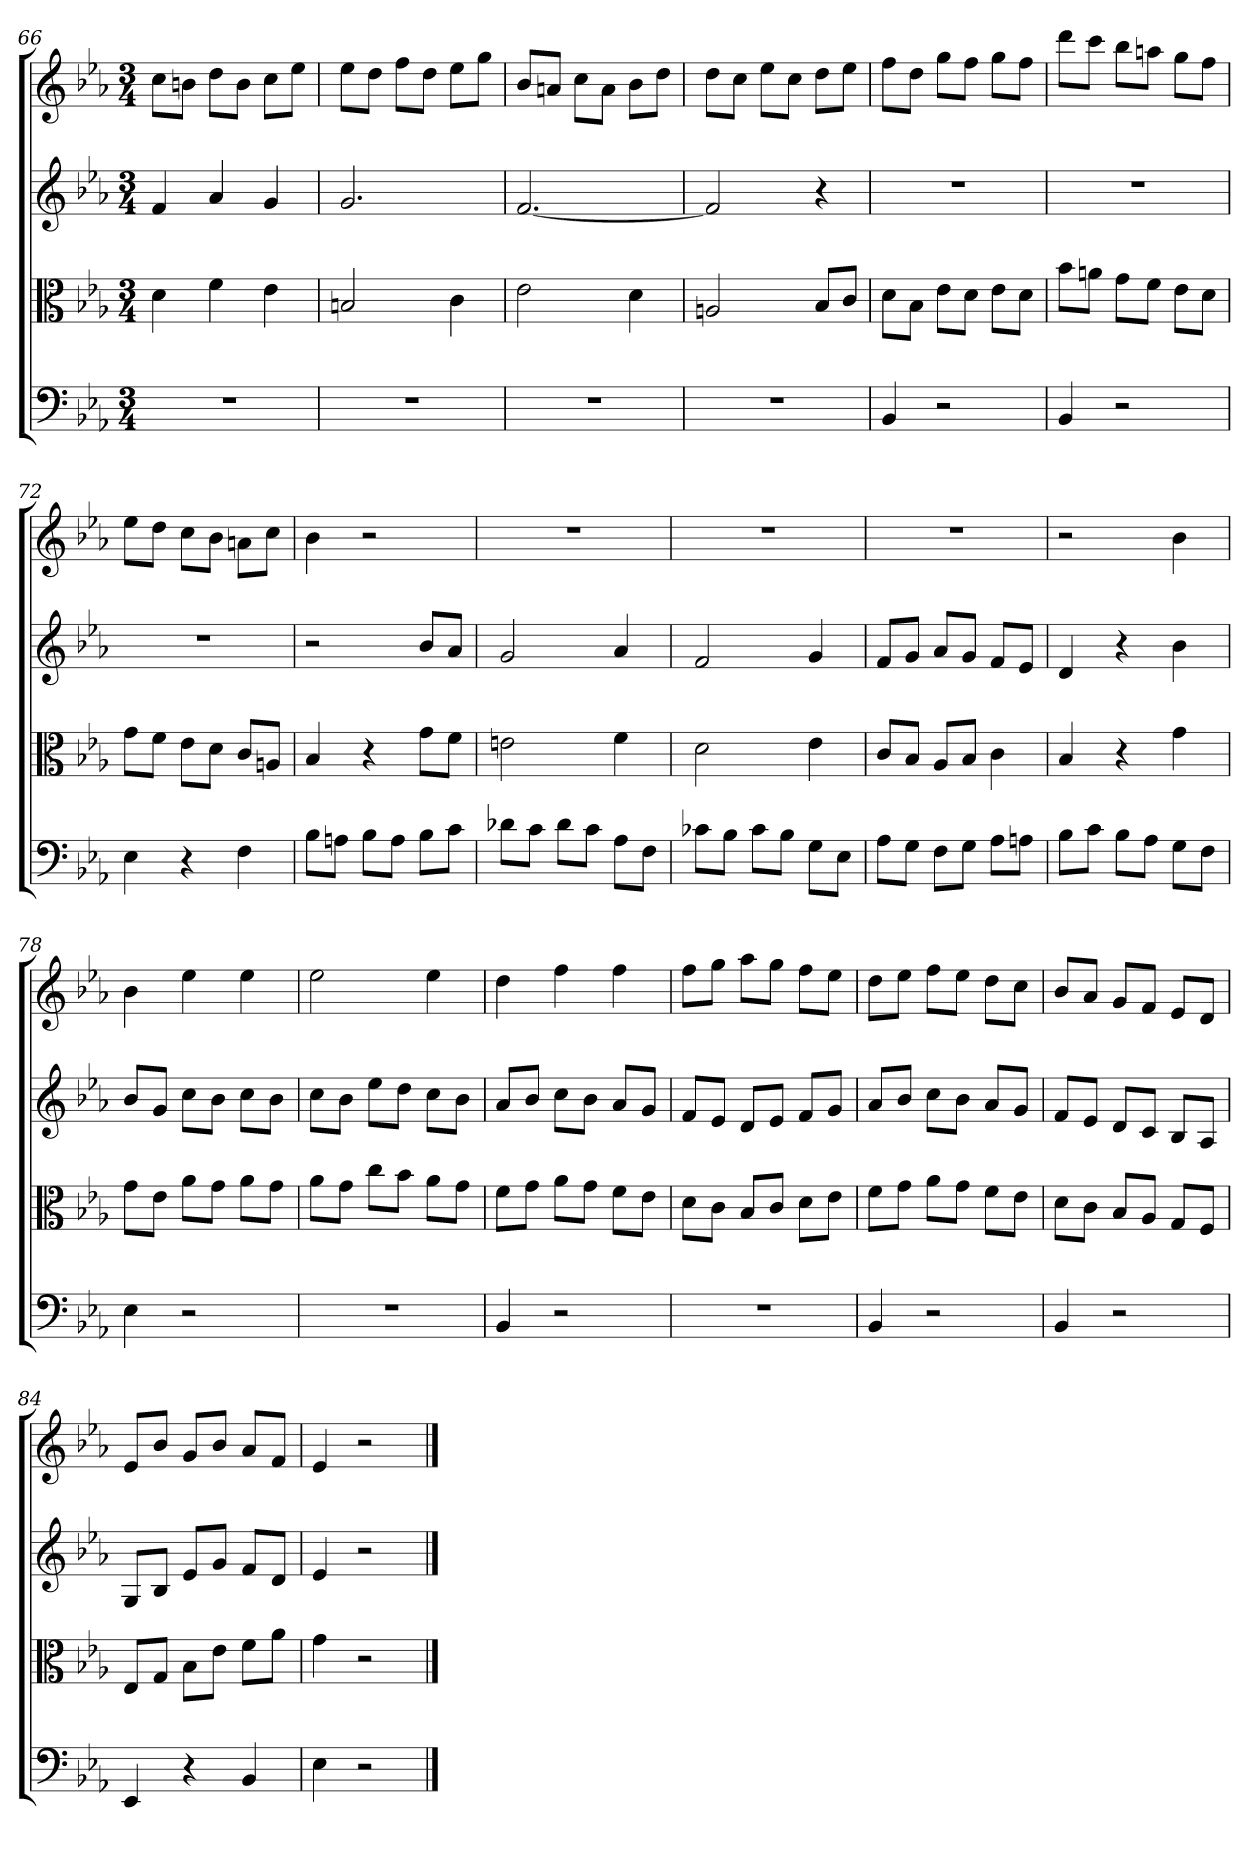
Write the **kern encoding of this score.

**kern	**kern	**kern	**kern
*part4	*part3	*part2	*part1
*staff4	*staff3	*staff2	*staff1
*clefF4	*clefC3	*	*
*k[b-e-a-]	*k[b-e-a-]	*k[b-e-a-]	*k[b-e-a-]
*E-:	*E-:	*E-:	*E-:
*M3/4	*M3/4	*M3/4	*M3/4
=66	=66	=66	=66
2.r	4d	4f	8ccL
.	.	.	8bnJ
.	4f	4a-	8ddL
.	.	.	8bJ
.	4e-	4g	8ccL
.	.	.	8ee-J
=67	=67	=67	=67
2.r	2Bn	2.g	8ee-L
.	.	.	8ddJ
.	.	.	8ffL
.	.	.	8ddJ
.	4c	.	8ee-L
.	.	.	8ggJ
=68	=68	=68	=68
2.r	2e-	[2.f	8b-L
.	.	.	8anJ
.	.	.	8ccL
.	.	.	8aJ
.	4d	.	8b-L
.	.	.	8ddJ
=69	=69	=69	=69
2.r	2An	2f]	8ddL
.	.	.	8ccJ
.	.	.	8ee-L
.	.	.	8ccJ
.	8B-/L	4r	8ddL
.	8c/J	.	8ee-J
=70	=70	=70	=70
4BB-	8d\L	2.r	8ffL
.	8B-\J	.	8ddJ
2r	8e-\L	.	8ggL
.	8d\J	.	8ffJ
.	8e-\L	.	8ggL
.	8d\J	.	8ffJ
=71	=71	=71	=71
4BB-	8b-\L	2.r	8dddL
.	8an\J	.	8cccJ
2r	8g\L	.	8bb-L
.	8f\J	.	8aanJ
.	8e-\L	.	8ggL
.	8d\J	.	8ffJ
=72	=72	=72	=72
4E-	8g\L	2.r	8ee-L
.	8f\J	.	8ddJ
4r	8e-\L	.	8ccL
.	8d\J	.	8b-J
4F	8c/L	.	8anL
.	8An/J	.	8ccJ
=73	=73	=73	=73
8B-\L	4B-	2r	4b-
8An\J	.	.	.
8B-\L	4r	.	2r
8A\J	.	.	.
8B-\L	8g\L	8b-L	.
8c\J	8f\J	8a-J	.
=74	=74	=74	=74
8d-X\L	2en	2g	2.r
8c\J	.	.	.
8d-\L	.	.	.
8c\J	.	.	.
8A-\L	4f	4a-	.
8F\J	.	.	.
=75	=75	=75	=75
8c-X\L	2d	2f	2.r
8B-\J	.	.	.
8c-\L	.	.	.
8B-\J	.	.	.
8G\L	4e-	4g	.
8E-\J	.	.	.
=76	=76	=76	=76
8A-\L	8c/L	8fL	2.r
8G\J	8B-/J	8gJ	.
8F\L	8A-/L	8a-L	.
8G\J	8B-/J	8gJ	.
8A-\L	4c	8fL	.
8An\J	.	8e-J	.
=77	=77	=77	=77
8B-\L	4B-	4d	2r
8c\J	.	.	.
8B-\L	4r	4r	.
8A-\J	.	.	.
8G\L	4g	4b-	4b-
8F\J	.	.	.
=78	=78	=78	=78
4E-	8g\L	8b-L	4b-
.	8e-\J	8gJ	.
2r	8a-\L	8ccL	4ee-
.	8g\J	8b-J	.
.	8a-\L	8ccL	4ee-
.	8g\J	8b-J	.
=79	=79	=79	=79
2.r	8a-\L	8ccL	2ee-
.	8g\J	8b-J	.
.	8cc\L	8ee-L	.
.	8b-\J	8ddJ	.
.	8a-\L	8ccL	4ee-
.	8g\J	8b-J	.
=80	=80	=80	=80
4BB-	8f\L	8a-L	4dd
.	8g\J	8b-J	.
2r	8a-\L	8ccL	4ff
.	8g\J	8b-J	.
.	8f\L	8a-L	4ff
.	8e-\J	8gJ	.
=81	=81	=81	=81
2.r	8d\L	8fL	8ffL
.	8c\J	8e-J	8ggJ
.	8B-/L	8dL	8aa-L
.	8c/J	8e-J	8ggJ
.	8d\L	8fL	8ffL
.	8e-\J	8gJ	8ee-J
=82	=82	=82	=82
4BB-	8f\L	8a-L	8ddL
.	8g\J	8b-J	8ee-J
2r	8a-\L	8ccL	8ffL
.	8g\J	8b-J	8ee-J
.	8f\L	8a-L	8ddL
.	8e-\J	8gJ	8ccJ
=83	=83	=83	=83
4BB-	8d\L	8fL	8b-L
.	8c\J	8e-J	8a-J
2r	8B-/L	8dL	8gL
.	8A-/J	8cJ	8fJ
.	8G/L	8B-L	8e-L
.	8F/J	8A-J	8dJ
=84	=84	=84	=84
4EE-	8E-/L	8GL	8e-L
.	8G/J	8B-J	8b-J
4r	8B-\L	8e-L	8gL
.	8e-\J	8gJ	8b-J
4BB-	8f\L	8fL	8a-L
.	8a-\J	8dJ	8fJ
=85	=85	=85	=85
4E-	4g	4e-	4e-
2r	2r	2r	2r
==	==	==	==
*-	*-	*-	*-
